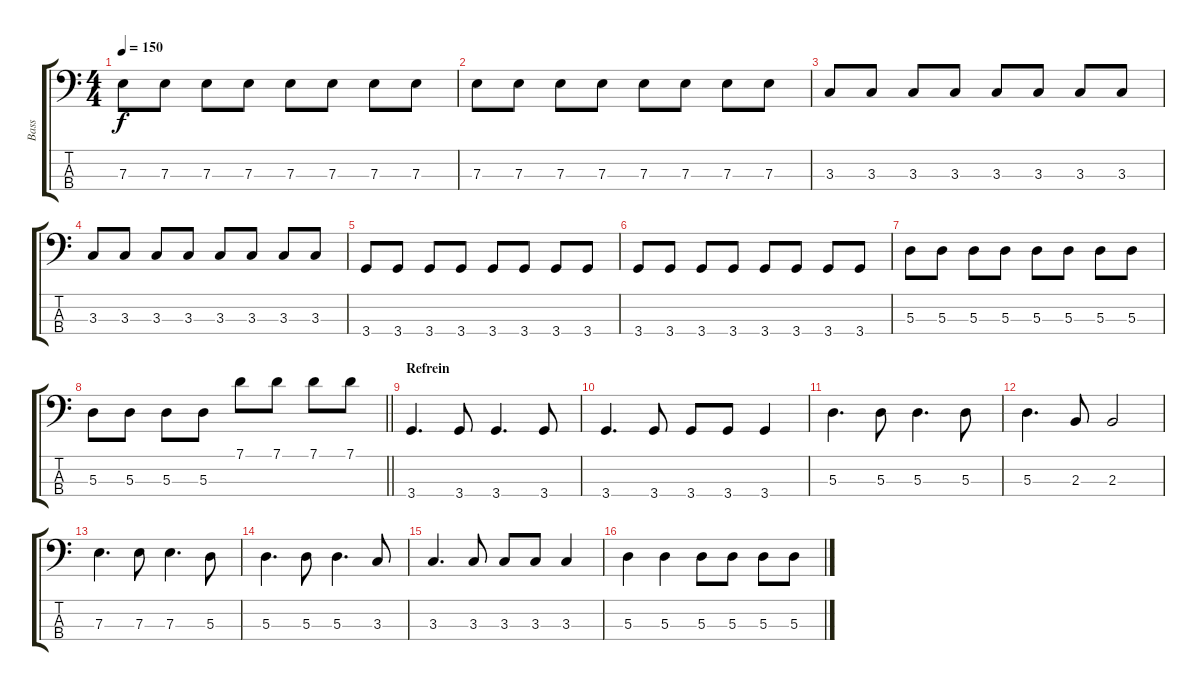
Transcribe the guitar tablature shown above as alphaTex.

\track ("Bass" "Bass") {instrument electricbassfinger}
\staff {score tabs}
\tuning (G2 D2 A1 E1) {hide}
\ts (4 4)
\tempo 150
\clef f4
\ks c
7.3.8{dy f} 7.3.8 7.3.8 7.3.8 7.3.8 7.3.8 7.3.8 7.3.8 |
7.3.8 7.3.8 7.3.8 7.3.8 7.3.8 7.3.8 7.3.8 7.3.8 |
3.3.8 3.3.8 3.3.8 3.3.8 3.3.8 3.3.8 3.3.8 3.3.8 |
3.3.8 3.3.8 3.3.8 3.3.8 3.3.8 3.3.8 3.3.8 3.3.8 |
3.4.8 3.4.8 3.4.8 3.4.8 3.4.8 3.4.8 3.4.8 3.4.8 |
3.4.8 3.4.8 3.4.8 3.4.8 3.4.8 3.4.8 3.4.8 3.4.8 |
5.3.8 5.3.8 5.3.8 5.3.8 5.3.8 5.3.8 5.3.8 5.3.8 |
\barLineRight lightlight
5.3.8 5.3.8 5.3.8 5.3.8 7.1.8 7.1.8 7.1.8 7.1.8 |
\section ("" "Refrein")
3.4.4{d} 3.4.8 3.4.4{d} 3.4.8 |
3.4.4{d} 3.4.8 3.4.8 3.4.8 3.4.4 |
5.3.4{d} 5.3.8 5.3.4{d} 5.3.8 |
5.3.4{d} 2.3.8 2.3.2 |
7.3.4{d} 7.3.8 7.3.4{d} 5.3.8 |
5.3.4{d} 5.3.8 5.3.4{d} 3.3.8 |
3.3.4{d} 3.3.8 3.3.8 3.3.8 3.3.4 |
5.3.4 5.3.4 5.3.8 5.3.8 5.3.8 5.3.8
